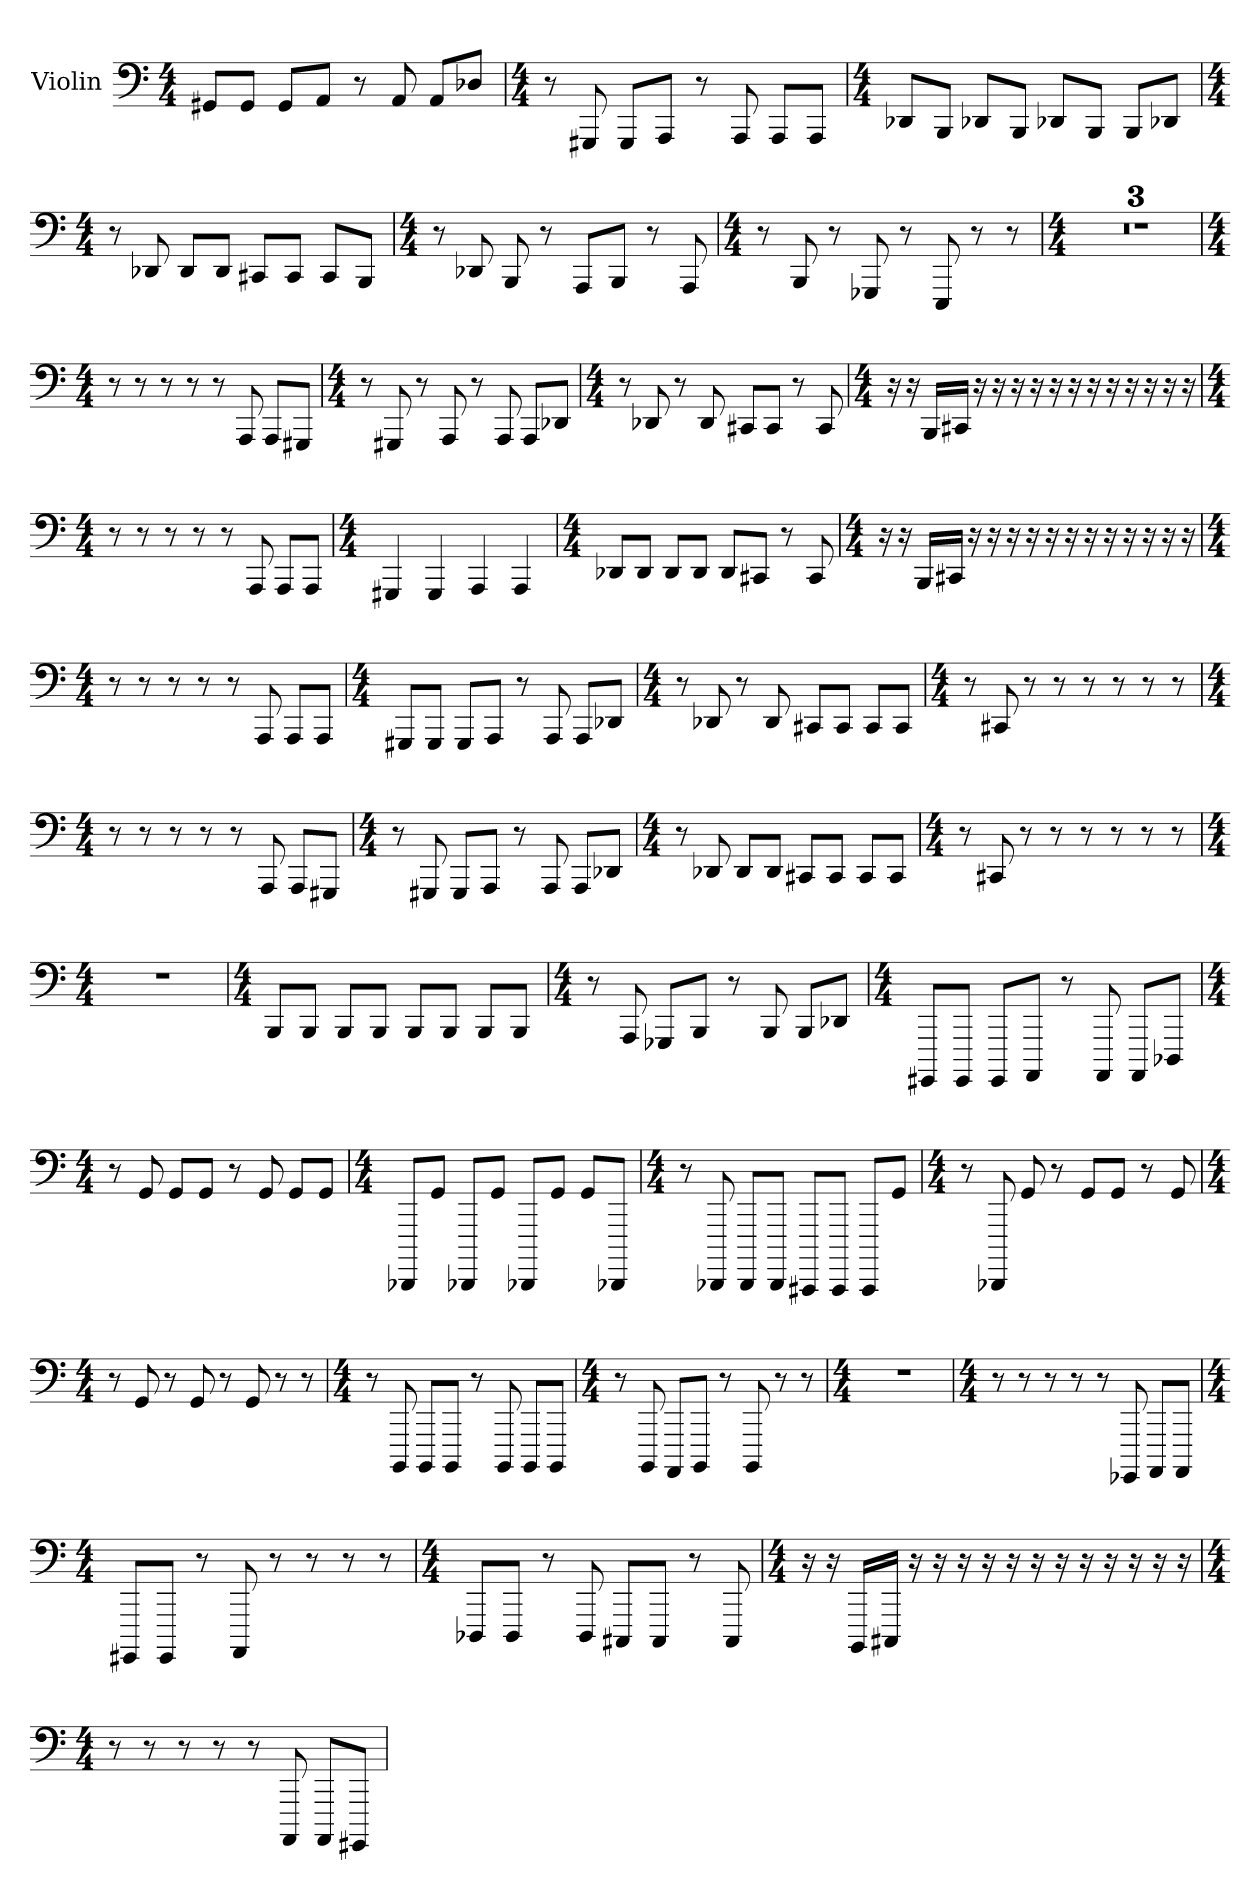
**kern
*part1
*staff1
*I"Violin
*I'Vln
*M4/4
=
8GG#XL
8GG#J
8GG#L
8AAJ
8r
8AA
8AAL
8D-XJ
=
*M4/4
8r
8GGG#X
8GGG#L
8AAAJ
8r
8AAA
8AAAL
8AAAJ
=
*M4/4
8DD-XL
8BBBJ
8DD-XL
8BBBJ
8DD-XL
8BBBJ
8BBBL
8DD-XJ
=
*M4/4
8r
8DD-X
8DD-L
8DD-J
8CC#XL
8CC#J
8CC#L
8BBBJ
=
*M4/4
8r
8DD-X
8BBB
8r
8AAAL
8BBBJ
8r
8AAA
=
*M4/4
8r
8BBB
8r
8GGG-X
8r
8EEE
8r
8r
=
*M4/4
1r
=
*M4/4
1r
=
*M4/4
1r
=
*M4/4
8r
8r
8r
8r
8r
8AAA
8AAAL
8GGG#XJ
=
*M4/4
8r
8GGG#X
8r
8AAA
8r
8AAA
8AAAL
8DD-XJ
=
*M4/4
8r
8DD-X
8r
8DD-
8CC#XL
8CC#J
8r
8CC#
=
*M4/4
16r
16r
16BBBLL
16CC#XJJ
16r
16r
16r
16r
16r
16r
16r
16r
16r
16r
16r
16r
=
*M4/4
8r
8r
8r
8r
8r
8AAA
8AAAL
8AAAJ
=
*M4/4
4GGG#X
4GGG#
4AAA
4AAA
=
*M4/4
8DD-XL
8DD-J
8DD-L
8DD-J
8DD-L
8CC#XJ
8r
8CC#
=
*M4/4
16r
16r
16BBBLL
16CC#XJJ
16r
16r
16r
16r
16r
16r
16r
16r
16r
16r
16r
16r
=
*M4/4
8r
8r
8r
8r
8r
8AAA
8AAAL
8AAAJ
=
*M4/4
8GGG#XL
8GGG#J
8GGG#L
8AAAJ
8r
8AAA
8AAAL
8DD-XJ
=
*M4/4
8r
8DD-X
8r
8DD-
8CC#XL
8CC#J
8CC#L
8CC#J
=
*M4/4
8r
8CC#X
8r
8r
8r
8r
8r
8r
=
*M4/4
8r
8r
8r
8r
8r
8AAA
8AAAL
8GGG#XJ
=
*M4/4
8r
8GGG#X
8GGG#L
8AAAJ
8r
8AAA
8AAAL
8DD-XJ
=
*M4/4
8r
8DD-X
8DD-L
8DD-J
8CC#XL
8CC#J
8CC#L
8CC#J
=
*M4/4
8r
8CC#X
8r
8r
8r
8r
8r
8r
=
*M4/4
1r
=
*M4/4
8BBBL
8BBBJ
8BBBL
8BBBJ
8BBBL
8BBBJ
8BBBL
8BBBJ
=
*M4/4
8r
8AAA
8GGG-XL
8BBBJ
8r
8BBB
8BBBL
8DD-XJ
=
*M4/4
8GGGG#XL
8GGGG#J
8GGGG#L
8AAAAJ
8r
8AAAA
8AAAAL
8DDD-XJ
=
*M4/4
8r
8GGGGG#X
8GGGGG#L
8AAAAAJ
8r
8AAAAA
8AAAAAL
8AAAAAJ
=
*M4/4
8DDDD-XL
8BBBBBJ
8DDDD-XL
8BBBBBJ
8DDDD-XL
8BBBBBJ
8BBBBBL
8DDDD-XJ
=
*M4/4
8r
8DDDD-X
8DDDD-L
8DDDD-J
8CCCC#XL
8CCCC#J
8CCCC#L
8BBBBBJ
=
*M4/4
8r
8DDDD-X
8BBBBB
8r
8AAAAAL
8BBBBBJ
8r
8AAAAA
=
*M4/4
8r
8BBBBB
8r
8GGGGG-X
8r
8EEEEE
8r
8r
=
*M4/4
8r
8BBBB
8BBBBL
8BBBBJ
8r
8BBBB
8BBBBL
8BBBBJ
=
*M4/4
8r
8BBBB
8AAAAL
8BBBBJ
8r
8BBBB
8r
8r
=
*M4/4
1r
=
*M4/4
8r
8r
8r
8r
8r
8GGGG-X
8AAAAL
8AAAAJ
=
*M4/4
8GGGG#XL
8GGGG#J
8r
8AAAA
8r
8r
8r
8r
=
*M4/4
8DDD-XL
8DDD-J
8r
8DDD-
8CCC#XL
8CCC#J
8r
8CCC#
=
*M4/4
16r
16r
16BBBBLL
16CCC#XJJ
16r
16r
16r
16r
16r
16r
16r
16r
16r
16r
16r
16r
=
*M4/4
8r
8r
8r
8r
8r
8AAAA
8AAAAL
8GGGG#XJ
=
*-
